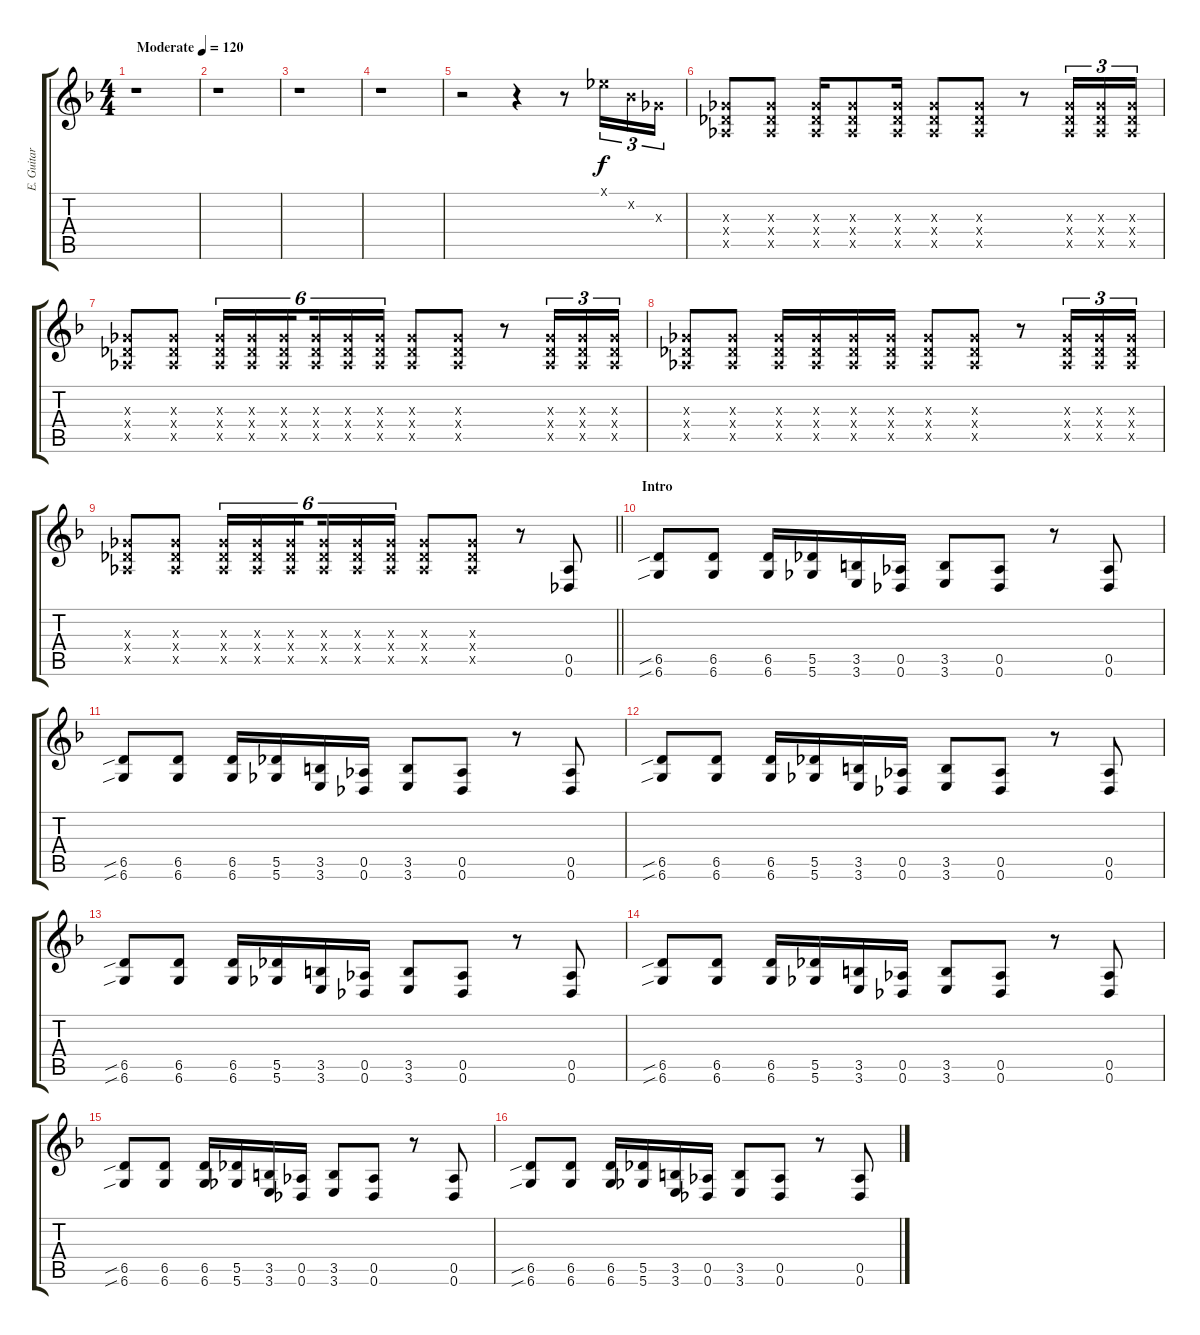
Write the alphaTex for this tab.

\track ("E. Guitar I" "E. Guitar ") {instrument distortionguitar}
\staff {score tabs}
\tuning (Eb4 Bb3 Gb3 Db3 Ab2 Db2) {hide}
\ts (4 4)
\tempo (120 "Moderate")
\clef g2
\ks f
r.1{dy f instrument distortionguitar} |
r.1 |
r.1 |
r.1 |
r.2 r.4 r.8 0.1{x}.16{tu (3 2)} 0.2{x}.16{tu (3 2)} 0.3{x}.16{tu (3 2)} |
(0.3{x} 0.4{x} 0.5{x}).8 (0.3{x} 0.4{x} 0.5{x}).8 (0.3{x} 0.4{x} 0.5{x}).16 (0.3{x} 0.4{x} 0.5{x}).8 (0.3{x} 0.4{x} 0.5{x}).16 (0.3{x} 0.4{x} 0.5{x}).8 (0.3{x} 0.4{x} 0.5{x}).8 r.8 (0.3{x} 0.4{x} 0.5{x}).16{tu (3 2)} (0.3{x} 0.4{x} 0.5{x}).16{tu (3 2)} (0.3{x} 0.4{x} 0.5{x}).16{tu (3 2)} |
(0.3{x} 0.4{x} 0.5{x}).8 (0.3{x} 0.4{x} 0.5{x}).8 (0.3{x} 0.4{x} 0.5{x}).16{tu (6 4)} (0.3{x} 0.4{x} 0.5{x}).16{tu (6 4)} (0.3{x} 0.4{x} 0.5{x}).16{tu (6 4) beam splitsecondary} (0.3{x} 0.4{x} 0.5{x}).16{tu (6 4)} (0.3{x} 0.4{x} 0.5{x}).16{tu (6 4)} (0.3{x} 0.4{x} 0.5{x}).16{tu (6 4)} (0.3{x} 0.4{x} 0.5{x}).8 (0.3{x} 0.4{x} 0.5{x}).8 r.8 (0.3{x} 0.4{x} 0.5{x}).16{tu (3 2)} (0.3{x} 0.4{x} 0.5{x}).16{tu (3 2)} (0.3{x} 0.4{x} 0.5{x}).16{tu (3 2)} |
(0.3{x} 0.4{x} 0.5{x}).8 (0.3{x} 0.4{x} 0.5{x}).8 (0.3{x} 0.4{x} 0.5{x}).16 (0.3{x} 0.4{x} 0.5{x}).16 (0.3{x} 0.4{x} 0.5{x}).16 (0.3{x} 0.4{x} 0.5{x}).16 (0.3{x} 0.4{x} 0.5{x}).8 (0.3{x} 0.4{x} 0.5{x}).8 r.8 (0.3{x} 0.4{x} 0.5{x}).16{tu (3 2)} (0.3{x} 0.4{x} 0.5{x}).16{tu (3 2)} (0.3{x} 0.4{x} 0.5{x}).16{tu (3 2)} |
\barLineRight lightlight
(0.3{x} 0.4{x} 0.5{x}).8 (0.3{x} 0.4{x} 0.5{x}).8 (0.3{x} 0.4{x} 0.5{x}).16{tu (6 4)} (0.3{x} 0.4{x} 0.5{x}).16{tu (6 4)} (0.3{x} 0.4{x} 0.5{x}).16{tu (6 4) beam splitsecondary} (0.3{x} 0.4{x} 0.5{x}).16{tu (6 4)} (0.3{x} 0.4{x} 0.5{x}).16{tu (6 4)} (0.3{x} 0.4{x} 0.5{x}).16{tu (6 4)} (0.3{x} 0.4{x} 0.5{x}).8 (0.3{x} 0.4{x} 0.5{x}).8 r.8 (0.5 0.6).8 |
\section ("" "Intro")
(6.5{sib} 6.6{sib}).8 (6.5 6.6).8 (6.5 6.6).16 (5.5 5.6).16 (3.5 3.6).16 (0.5 0.6).16 (3.5 3.6).8 (0.5 0.6).8 r.8 (0.5 0.6).8 |
(6.5{sib} 6.6{sib}).8 (6.5 6.6).8 (6.5 6.6).16 (5.5 5.6).16 (3.5 3.6).16 (0.5 0.6).16 (3.5 3.6).8 (0.5 0.6).8 r.8 (0.5 0.6).8 |
(6.5{sib} 6.6{sib}).8 (6.5 6.6).8 (6.5 6.6).16 (5.5 5.6).16 (3.5 3.6).16 (0.5 0.6).16 (3.5 3.6).8 (0.5 0.6).8 r.8 (0.5 0.6).8 |
(6.5{sib} 6.6{sib}).8 (6.5 6.6).8 (6.5 6.6).16 (5.5 5.6).16 (3.5 3.6).16 (0.5 0.6).16 (3.5 3.6).8 (0.5 0.6).8 r.8 (0.5 0.6).8 |
(6.5{sib} 6.6{sib}).8 (6.5 6.6).8 (6.5 6.6).16 (5.5 5.6).16 (3.5 3.6).16 (0.5 0.6).16 (3.5 3.6).8 (0.5 0.6).8 r.8 (0.5 0.6).8 |
(6.5{sib} 6.6{sib}).8 (6.5 6.6).8 (6.5 6.6).16 (5.5 5.6).16 (3.5 3.6).16 (0.5 0.6).16 (3.5 3.6).8 (0.5 0.6).8 r.8 (0.5 0.6).8 |
(6.5{sib} 6.6{sib}).8 (6.5 6.6).8 (6.5 6.6).16 (5.5 5.6).16 (3.5 3.6).16 (0.5 0.6).16 (3.5 3.6).8 (0.5 0.6).8 r.8 (0.5 0.6).8
